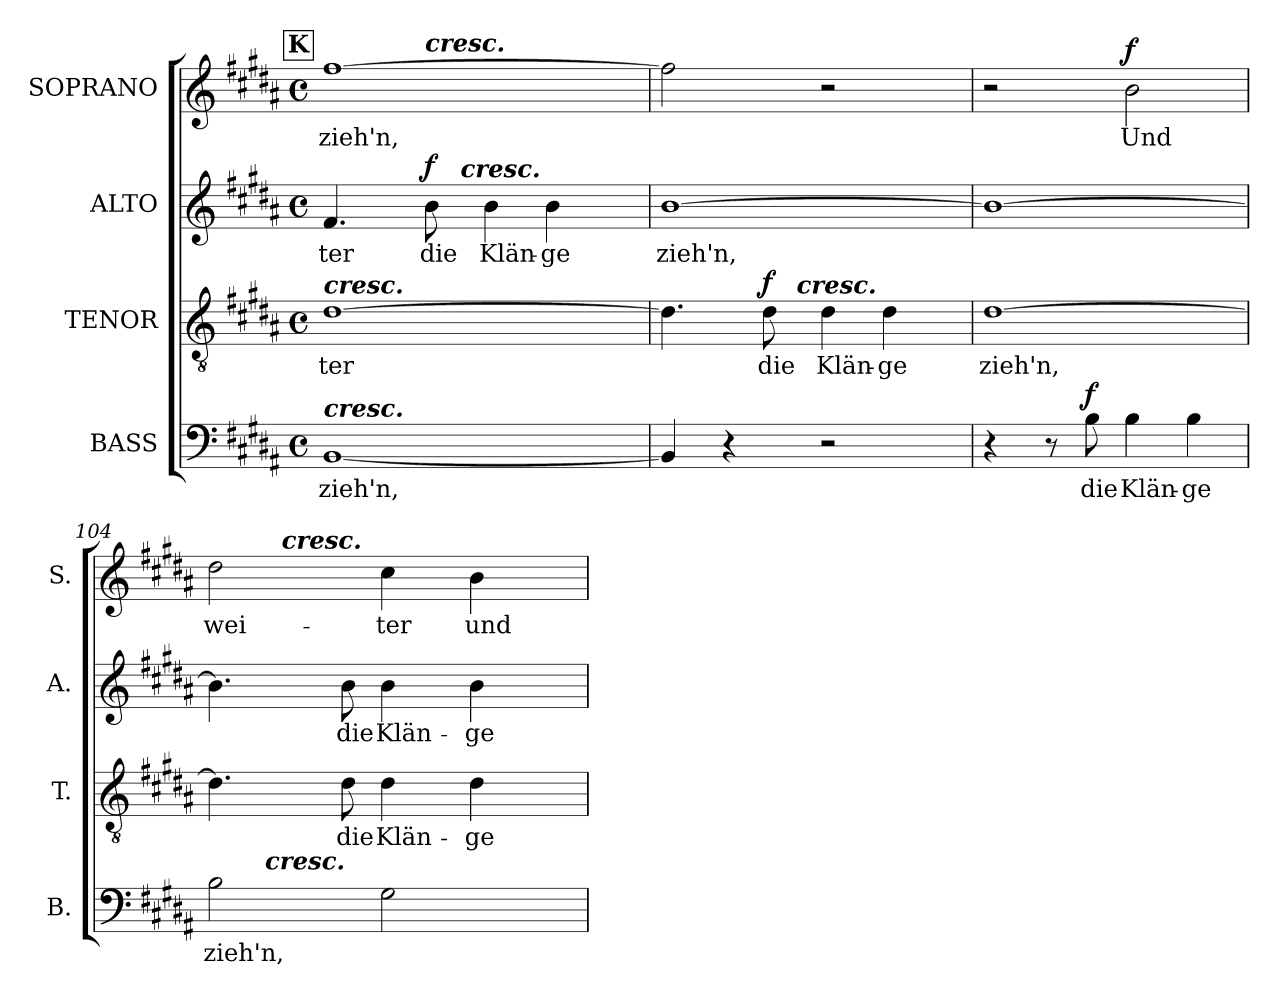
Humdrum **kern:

**kern	**text	**dynam	**kern	**text	**dynam	**kern	**text	**dynam	**kern	**text	**dynam
*part4	*part4	*part4	*part3	*part3	*part3	*part2	*part2	*part2	*part1	*part1	*part1
*staff4	*staff4	*staff4	*staff3	*staff3	*staff3	*staff2	*staff2	*staff2	*staff1	*staff1	*staff1
*I"BASS	*	*	*I"TENOR	*	*	*I"ALTO	*	*	*I"SOPRANO	*	*
*I'B.	*	*	*I'T.	*	*	*I'A.	*	*	*I'S.	*	*
*clefF4	*	*	*clefGv2	*	*	*clefG2	*	*	*clefG2	*	*
*	*	*	*ITrd7c12	*	*	*	*	*	*	*	*
*k[f#c#g#d#a#]	*	*	*k[f#c#g#d#a#]	*	*	*k[f#c#g#d#a#]	*	*	*k[f#c#g#d#a#]	*	*
*B:	*	*	*B:	*	*	*B:	*	*	*B:	*	*
*M4/4	*	*	*M4/4	*	*	*M4/4	*	*	*M4/4	*	*
*met(c)	*	*	*met(c)	*	*	*met(c)	*	*	*met(c)	*	*
!!LO:REH:place=s1:B:color=#000000:enc=box:fs=17.415:t=K
=101	=101	=101	=101	=101	=101	=101	=101	=101	=101	=101	=101
!	!LO:LY:b:color=#000000	!	!	!	!	!	!	!	!	!	!
!	!	!	!	!LO:LY:b:color=#000000	!	!	!	!	!	!	!
!	!	!	!	!	!	!	!LO:LY:b:color=#000000	!	!	!	!
!	!	!	!LO:TX:a:Bi:t=cresc.	!	!	!	!	!	!	!	!
!LO:TX:a:Bi:t=cresc.	!	!	!	!	!	!	!	!	!	!	!
!	!	!	!	!	!	!	!	!	!	!LO:LY:b:color=#000000	!
*	*	*	*	*	*	*^	*	*	*^	*	*
[<1BBi	zieh'n,	.	[>1D#i	-ter	.	4.f#i/	4ryy	-ter	.	[>1ff#i	4.ryy	zieh'n,	.
.	.	.	.	.	.	.	8ryy	.	.	.	.	.	.
!	!	!	!	!	!	!	!	!	!	!	!LO:TX:a:Bi:t=cresc.	!	!
!	!	!	!	!	!	!	!	!LO:LY:b:color=#000000	!	!	!	!	!
.	.	.	.	.	.	8bi\	16ryy	die	f	.	2ryy	.	.
.	.	.	.	.	.	.	128ryy	.	.	.	.	.	.
.	.	.	.	.	.	.	1024ryy	.	.	.	.	.	.
!	!	!	!	!	!	!	!LO:TX:a:Bi:t=cresc.	!	!	!	!	!	!
.	.	.	.	.	.	.	2ryy	.	.	.	.	.	.
!	!	!	!	!	!	!	!	!LO:LY:b:color=#000000	!	!	!	!	!
.	.	.	.	.	.	4bi\	.	Klän-	.	.	.	.	.
!	!	!	!	!	!	!	!	!LO:LY:b:color=#000000	!	!	!	!	!
.	.	.	.	.	.	4bi\	.	-ge	.	.	.	.	.
.	.	.	.	.	.	.	.	.	.	.	8ryy	.	.
.	.	.	.	.	.	.	32ryy	.	.	.	.	.	.
.	.	.	.	.	.	.	64ryy	.	.	.	.	.	.
.	.	.	.	.	.	.	256..ryy	.	.	.	.	.	.
*	*	*	*	*	*	*v	*v	*	*	*	*	*	*
*	*	*	*	*	*	*	*	*	*v	*v	*	*
=102	=102	=102	=102	=102	=102	=102	=102	=102	=102	=102	=102
*	*	*	*	*	*	*^	*	*	*^	*	*
!	!	!	!	!	!	!	!	!LO:LY:b:color=#000000	!	!	!	!	!
*	*	*	*	*	*	*v	*v	*	*	*	*	*	*
*	*	*	*^	*	*	*	*	*	*v	*v	*	*
4BBi/]	.	.	4.D#i\]	4ryy	.	.	[>1bi	zieh'n,	.	2ff#i\]	.	.
4r	.	.	.	8ryy	.	.	.	.	.	.	.	.
!	!	!	!	!	!LO:LY:b:color=#000000	!	!	!	!	!	!	!
.	.	.	8D#i\	16ryy	die	f	.	.	.	.	.	.
.	.	.	.	256..ryy	.	.	.	.	.	.	.	.
!	!	!	!	!LO:TX:a:Bi:t=cresc.	!	!	!	!	!	!	!	!
.	.	.	.	2ryy	.	.	.	.	.	.	.	.
!	!	!	!	!	!LO:LY:b:color=#000000	!	!	!	!	!	!	!
2r	.	.	4D#i\	.	Klän-	.	.	.	.	2r	.	.
!	!	!	!	!	!LO:LY:b:color=#000000	!	!	!	!	!	!	!
.	.	.	4D#i\	.	-ge	.	.	.	.	.	.	.
.	.	.	.	32ryy	.	.	.	.	.	.	.	.
.	.	.	.	64ryy	.	.	.	.	.	.	.	.
.	.	.	.	128ryy	.	.	.	.	.	.	.	.
.	.	.	.	1024ryy	.	.	.	.	.	.	.	.
*	*	*	*v	*v	*	*	*	*	*	*	*	*
=103	=103	=103	=103	=103	=103	=103	=103	=103	=103	=103	=103
*	*	*	*^	*	*	*	*	*	*	*	*
!	!	!	!	!	!LO:LY:b:color=#000000	!	!	!	!	!	!	!
*	*	*	*v	*v	*	*	*	*	*	*	*	*
4r	.	.	[>1D#i	zieh'n,	.	1bi_>	.	.	2r	.	.
8r	.	.	.	.	.	.	.	.	.	.	.
!	!LO:LY:b:color=#000000	!	!	!	!	!	!	!	!	!	!
8Bi\	die	f	.	.	.	.	.	.	.	.	.
!	!LO:LY:b:color=#000000	!	!	!	!	!	!	!	!	!	!
!	!	!	!	!	!	!	!	!	!	!LO:LY:b:color=#000000	!
4Bi\	Klän-	.	.	.	.	.	.	.	2bi\	Und	f
!	!LO:LY:b:color=#000000	!	!	!	!	!	!	!	!	!	!
4Bi\	-ge	.	.	.	.	.	.	.	.	.	.
!!LO:LB:g=z
=104	=104	=104	=104	=104	=104	=104	=104	=104	=104	=104	=104
!	!LO:LY:b:color=#000000	!	!	!	!	!	!	!	!	!	!
!	!	!	!	!	!	!	!	!	!	!LO:LY:b:color=#000000	!
*^	*	*	*	*	*	*	*	*	*^	*	*
2Bi\	16ryy	zieh'n,	.	4.D#i\]	.	.	4.bi\]	.	.	2dd#i\	8ryy	wei-	.
.	32ryy	.	.	.	.	.	.	.	.	.	.	.	.
.	64ryy	.	.	.	.	.	.	.	.	.	.	.	.
.	1024ryy	.	.	.	.	.	.	.	.	.	.	.	.
!	!LO:TX:a:Bi:t=cresc.	!	!	!	!	!	!	!	!	!	!	!	!
.	2ryy	.	.	.	.	.	.	.	.	.	.	.	.
.	.	.	.	.	.	.	.	.	.	.	256ryy	.	.
.	.	.	.	.	.	.	.	.	.	.	1024ryy	.	.
!	!	!	!	!	!	!	!	!	!	!	!LO:TX:a:Bi:t=cresc.	!	!
.	.	.	.	.	.	.	.	.	.	.	2ryy	.	.
!	!	!	!	!	!LO:LY:b:color=#000000	!	!	!	!	!	!	!	!
!	!	!	!	!	!	!	!	!LO:LY:b:color=#000000	!	!	!	!	!
.	.	.	.	8D#i\	die	.	8bi\	die	.	.	.	.	.
!	!	!	!	!	!LO:LY:b:color=#000000	!	!	!	!	!	!	!	!
!	!	!	!	!	!	!	!	!LO:LY:b:color=#000000	!	!	!	!	!
!	!	!	!	!	!	!	!	!	!	!	!	!LO:LY:b:color=#000000	!
2G#i\	.	.	.	4D#i\	Klän-	.	4bi\	Klän-	.	4cc#i\	.	-ter	.
.	4ryy	.	.	.	.	.	.	.	.	.	.	.	.
.	.	.	.	.	.	.	.	.	.	.	4ryy	.	.
!	!	!	!	!	!LO:LY:b:color=#000000	!	!	!	!	!	!	!	!
!	!	!	!	!	!	!	!	!LO:LY:b:color=#000000	!	!	!	!	!
!	!	!	!	!	!	!	!	!	!	!	!	!LO:LY:b:color=#000000	!
.	.	.	.	4D#i\	-ge	.	4bi\	-ge	.	4bi\	.	und	.
.	8ryy	.	.	.	.	.	.	.	.	.	.	.	.
.	.	.	.	.	.	.	.	.	.	.	16ryy	.	.
.	.	.	.	.	.	.	.	.	.	.	32ryy	.	.
.	.	.	.	.	.	.	.	.	.	.	64ryy	.	.
.	128...ryy	.	.	.	.	.	.	.	.	.	.	.	.
.	.	.	.	.	.	.	.	.	.	.	128ryy	.	.
.	.	.	.	.	.	.	.	.	.	.	512.ryy	.	.
*v	*v	*	*	*	*	*	*	*	*	*v	*v	*	*
=	=	=	=	=	=	=	=	=	=	=	=
*-	*-	*-	*-	*-	*-	*-	*-	*-	*-	*-	*-
